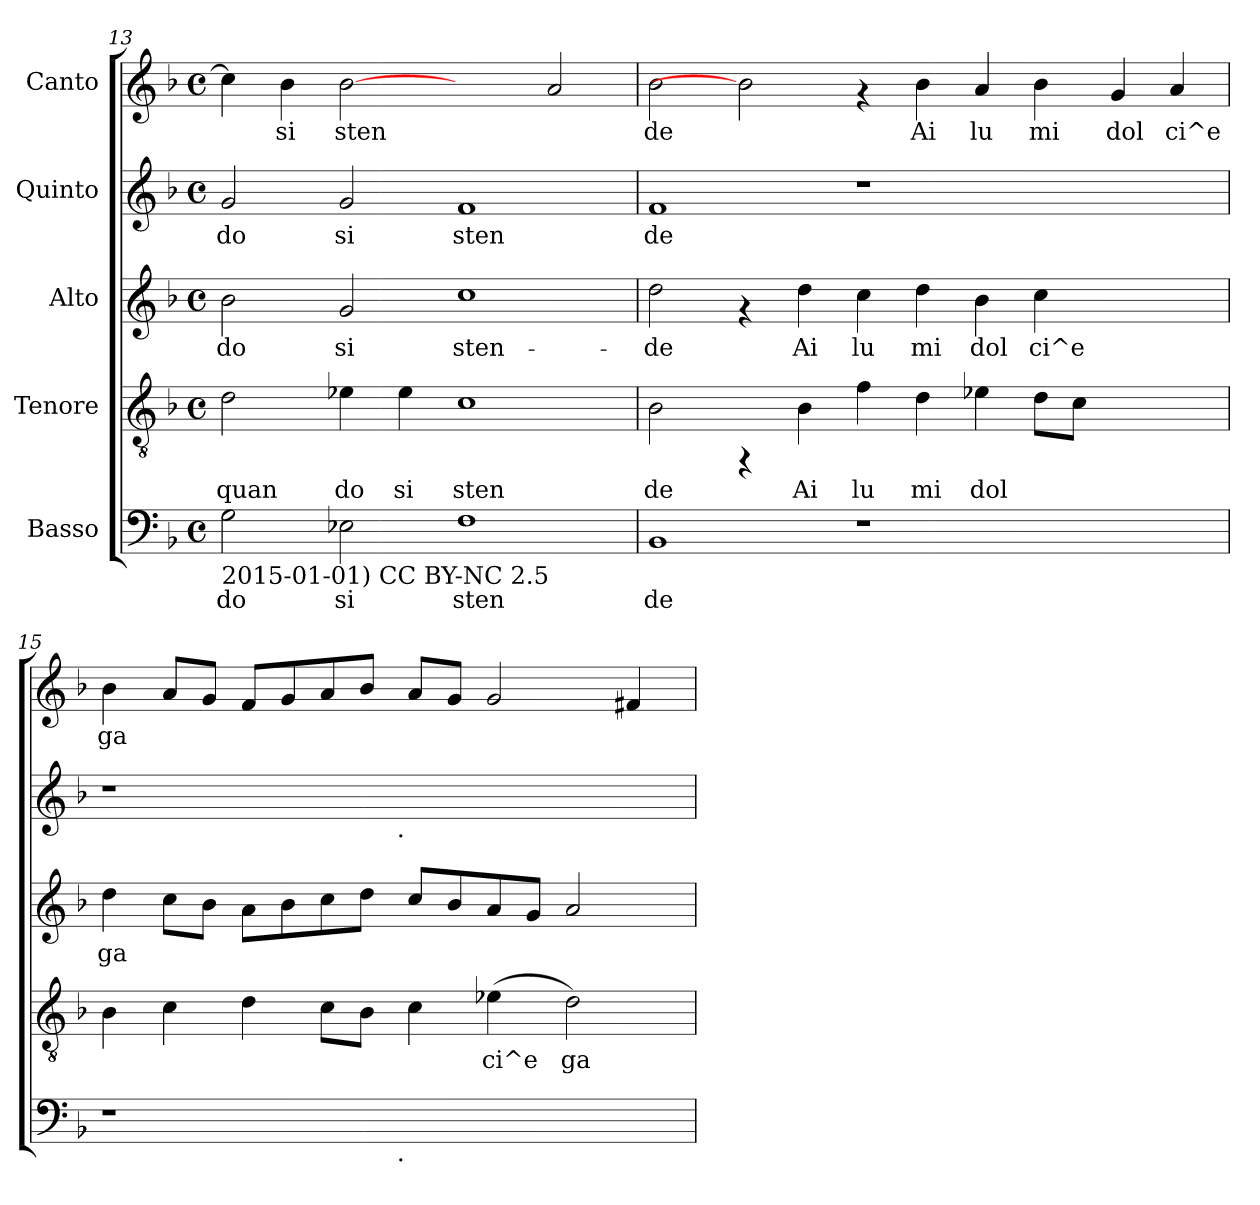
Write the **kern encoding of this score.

**kern	**text	**kern	**text	**kern	**text	**kern	**text	**kern	**text
*part5	*part5	*part4	*part4	*part3	*part3	*part2	*part2	*part1	*part1
*staff5	*staff5	*staff4	*staff4	*staff3	*staff3	*staff2	*staff2	*staff1	*staff1
*I"Basso	*	*I"Tenore	*	*I"Alto	*	*I"Quinto	*	*I"Canto	*
*clefF4	*	*clefGv2	*	*clefG2	*	*clefG2	*	*clefG2	*
*k[b-]	*	*k[b-]	*	*k[b-]	*	*k[b-]	*	*k[b-]	*
*F:	*	*F:	*	*F:	*	*F:	*	*F:	*
*M4/4	*	*M4/4	*	*M4/4	*	*M4/4	*	*M4/4	*
*met(c)	*	*met(c)	*	*met(c)	*	*met(c)	*	*met(c)	*
=13	=13	=13	=13	=13	=13	=13	=13	=13	=13
!LO:TX:b:t=2015-01-01) CC BY-NC 2.5	!	!	!	!	!	!	!	!	!
!	!LO:LY:b:cj	!	!LO:LY:b:cj	!	!LO:LY:b:cj	!	!LO:LY:b:cj	!	!LO:LY:b:cj
2G\	do	2d\	quan	2b-\	-do	2g/	do	4cc\]	.
!	!	!	!	!	!	!	!	!	!LO:LY:b:cj
.	.	.	.	.	.	.	.	4b-\	si
!	!LO:LY:b:cj	!	!LO:LY:b:cj	!	!LO:LY:b:cj	!	!LO:LY:b:cj	!	!LO:LY:b:cj
2E-X\	si	4e-X\	do	2g/	si	2g/	si	[2b-	sten-
!	!	!	!LO:LY:b:cj	!	!	!	!	!	!
.	.	4e-\	si	.	.	.	.	.	.
!	!LO:LY:b:cj	!	!LO:LY:b:cj	!	!LO:LY:b:cj	!	!LO:LY:b:cj	!	!
1F	sten	1c	sten	1cc	sten-	1f	sten	2ryy	.
!	!	!	!	!	!	!	!	!	!LO:LY:b:cj
.	.	.	.	.	.	.	.	2a/	--
!!LO:PB:g=z
=14	=14	=14	=14	=14	=14	=14	=14	=14	=14
!	!LO:LY:b:cj	!	!LO:LY:b:cj	!	!LO:LY:b:cj	!	!LO:LY:b:cj	!	!LO:LY:b:cj
1BB-	de	2B-\	de	2dd\	-de	1f	de	2b-\	-de
.	.	4rFF	.	4rf	.	.	.	2b-]	.
!	!	!	!LO:LY:b:cj	!	!LO:LY:b:cj	!	!	!	!
.	.	4B-\	Ai	4dd\	Ai	.	.	.	.
!	!	!	!LO:LY:b:cj	!	!LO:LY:b:cj	!	!	!	!
1r	.	4f\	lu	4cc\	lu	1r	.	4rf	.
!	!	!	!LO:LY:b:cj	!	!LO:LY:b:cj	!	!	!	!LO:LY:b:cj
.	.	4d\	mi	4dd\	mi	.	.	4b-\	Ai
!	!	!	!LO:LY:b:cj	!	!LO:LY:b:cj	!	!	!	!LO:LY:b:cj
.	.	4e-X\	dol	4b-\	dol	.	.	4a/	lu
!	!	!	!LO:LY:b:cj	!	!LO:LY:b:cj	!	!	!	!LO:LY:b:cj
.	.	8d\L	.	4cc\	ci^e	.	.	4b-\	mi
!	!	!	!LO:LY:b:cj	!	!	!	!	!	!
.	.	8c\J	.	.	.	.	.	.	.
!	!	!	!	!	!	!	!	!	!LO:LY:b:cj
2ryy	.	2ryy	.	2ryy	.	2ryy	.	4g/	dol
!	!	!	!	!	!	!	!	!	!LO:LY:b:cj
.	.	.	.	.	.	.	.	4a/	ci^e
=15	=15	=15	=15	=15	=15	=15	=15	=15	=15
!	!	!	!LO:LY:b:cj	!	!LO:LY:b:cj	!	!	!	!LO:LY:b:cj
*^	*	*	*	*	*	*^	*	*	*
1r	2ryy	.	4B-\	.	4dd\	ga	1r	2ryy	.	4b-\	ga
!	!	!	!	!LO:LY:b:cj	!	!LO:LY:b:cj	!	!	!	!	!LO:LY:b:cj
.	.	.	4c\	.	8cc\L	.	.	.	.	8a/L	.
!	!	!	!	!	!	!LO:LY:b:cj	!	!	!	!	!LO:LY:b:cj
.	.	.	.	.	8b-\J	.	.	.	.	8g/J	.
!	!	!	!	!LO:LY:b:cj	!	!LO:LY:b:cj	!	!	!	!	!LO:LY:b:cj
.	4ryy	.	4d\	.	8a\L	.	.	4ryy	.	8f/L	.
!	!	!	!	!	!	!LO:LY:b:cj	!	!	!	!	!LO:LY:b:cj
.	.	.	.	.	8b-\	.	.	.	.	8g/	.
!	!	!	!	!LO:LY:b:cj	!	!LO:LY:b:cj	!	!	!	!	!LO:LY:b:cj
.	8...ryy	.	8c\L	.	8cc\	.	.	8...ryy	.	8a/	.
!	!	!	!	!LO:LY:b:cj	!	!LO:LY:b:cj	!	!	!	!	!LO:LY:b:cj
.	.	.	8B-\J	.	8dd\J	.	.	.	.	8b-/J	.
!	!	!	!	!	!	!	!	!LO:TX:b:t=.	!	!	!
!	!LO:TX:b:t=.	!	!	!	!	!	!	!	!	!	!
.	1ryy	.	.	.	.	.	.	1ryy	.	.	.
!	!	!	!	!LO:LY:b:cj	!	!LO:LY:b:cj	!	!	!	!	!LO:LY:b:cj
1ryy	.	.	4c\	.	8cc/L	.	1ryy	.	.	8a/L	.
!	!	!	!	!	!	!LO:LY:b:cj	!	!	!	!	!LO:LY:b:cj
.	.	.	.	.	8b-/	.	.	.	.	8g/J	.
!	!	!	!	!LO:LY:b:cj	!	!LO:LY:b:cj	!	!	!	!	!LO:LY:b:cj
.	.	.	(<4e-X\	ci^e	8a/	.	.	.	.	2g/	.
!	!	!	!	!	!	!LO:LY:b:cj	!	!	!	!	!
.	.	.	.	.	8g/J	.	.	.	.	.	.
!	!	!	!	!LO:LY:b:cj	!	!LO:LY:b:cj	!	!	!	!	!
.	.	.	2d\)	ga	2a/	.	.	.	.	.	.
!	!	!	!	!	!	!	!	!	!	!	!LO:LY:b:cj
.	.	.	.	.	.	.	.	.	.	4f#/	.
.	64ryy	.	.	.	.	.	.	64ryy	.	.	.
*v	*v	*	*	*	*	*	*v	*v	*	*	*
=	=	=	=	=	=	=	=	=	=
*-	*-	*-	*-	*-	*-	*-	*-	*-	*-
